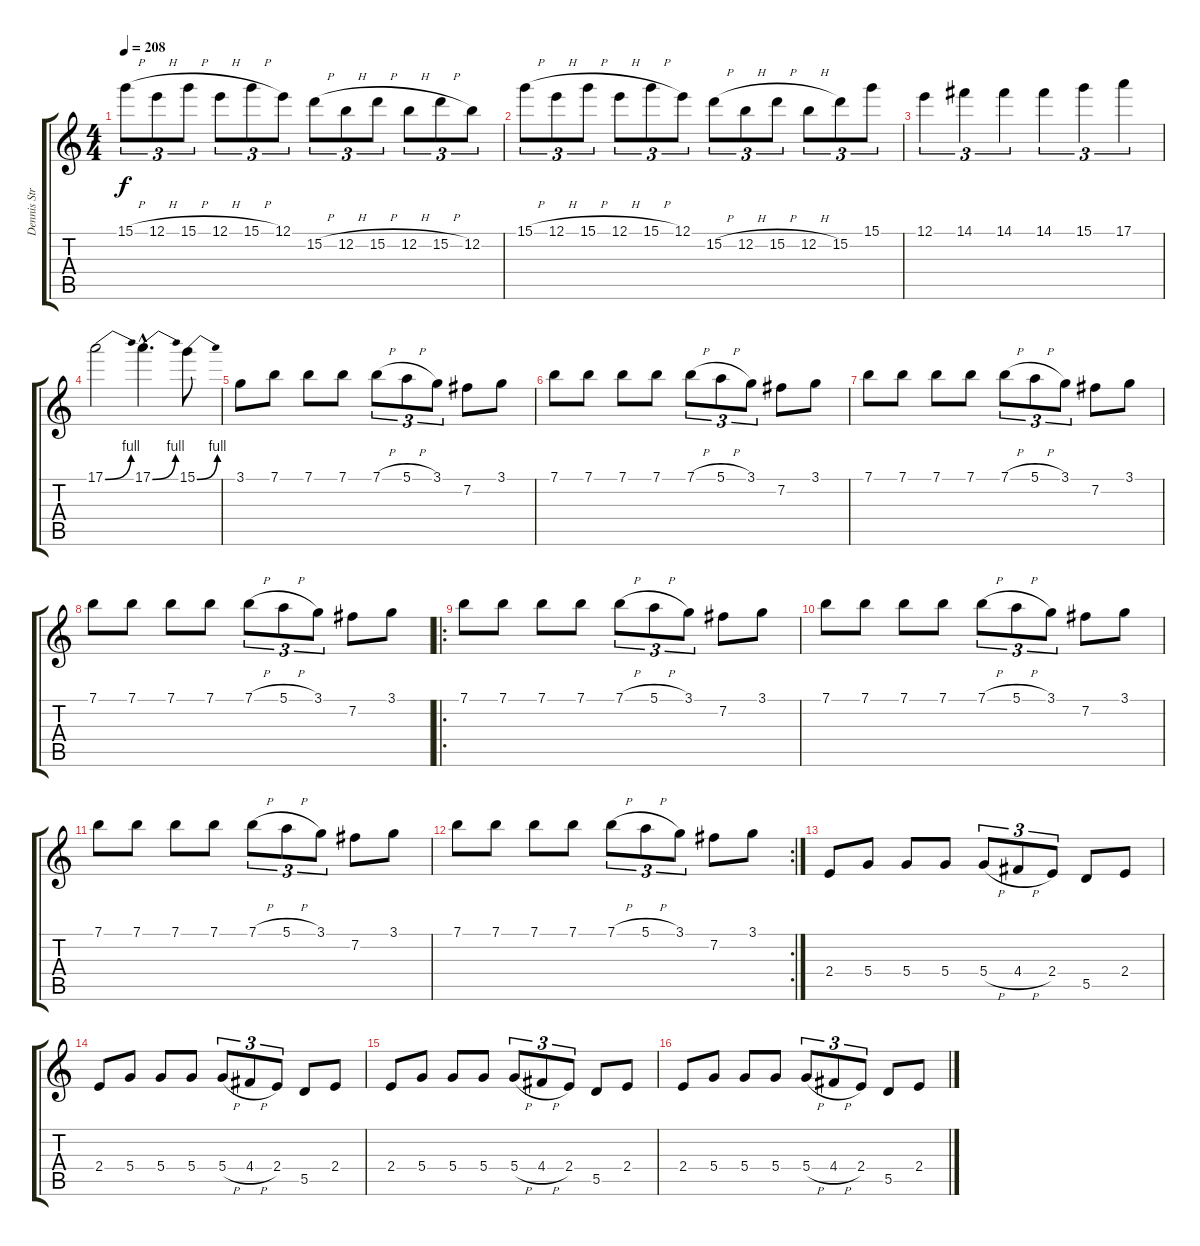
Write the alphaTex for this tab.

\track ("Dennis Stratton" "Dennis Str") {instrument distortionguitar}
\staff {score tabs}
\tuning (E4 B3 G3 D3 A2 E2) {hide}
\ts (4 4)
\tempo 208
\clef g2
\ks c
15.1{h}.8{tu (3 2) dy f} 12.1{h}.8{tu (3 2)} 15.1{h}.8{tu (3 2)} 12.1{h}.8{tu (3 2)} 15.1{h}.8{tu (3 2)} 12.1.8{tu (3 2)} 15.2{h}.8{tu (3 2)} 12.2{h}.8{tu (3 2)} 15.2{h}.8{tu (3 2)} 12.2{h}.8{tu (3 2)} 15.2{h}.8{tu (3 2)} 12.2.8{tu (3 2)} |
15.1{h}.8{tu (3 2)} 12.1{h}.8{tu (3 2)} 15.1{h}.8{tu (3 2)} 12.1{h}.8{tu (3 2)} 15.1{h}.8{tu (3 2)} 12.1.8{tu (3 2)} 15.2{h}.8{tu (3 2)} 12.2{h}.8{tu (3 2)} 15.2{h}.8{tu (3 2)} 12.2{h}.8{tu (3 2)} 15.2.8{tu (3 2)} 15.1.8{tu (3 2)} |
12.1.4{tu (3 2)} 14.1.4{tu (3 2)} 14.1.4{tu (3 2)} 14.1.4{tu (3 2)} 15.1.4{tu (3 2)} 17.1.4{tu (3 2)} |
17.1{be (bend 0 0 60 4)}.2 17.1{be (bend 0 0 60 4) hac}.4{d} 15.1{be (bend 0 0 60 4)}.8 |
3.1.8{volume 13} 7.1.8 7.1.8 7.1.8 7.1{h}.8{tu (3 2)} 5.1{h}.8{tu (3 2)} 3.1.8{tu (3 2)} 7.2.8 3.1.8 |
7.1.8 7.1.8 7.1.8 7.1.8 7.1{h}.8{tu (3 2)} 5.1{h}.8{tu (3 2)} 3.1.8{tu (3 2)} 7.2.8 3.1.8 |
7.1.8 7.1.8 7.1.8 7.1.8 7.1{h}.8{tu (3 2)} 5.1{h}.8{tu (3 2)} 3.1.8{tu (3 2)} 7.2.8 3.1.8 |
7.1.8 7.1.8 7.1.8 7.1.8 7.1{h}.8{tu (3 2)} 5.1{h}.8{tu (3 2)} 3.1.8{tu (3 2)} 7.2.8 3.1.8 |
\ro
7.1.8 7.1.8 7.1.8 7.1.8 7.1{h}.8{tu (3 2)} 5.1{h}.8{tu (3 2)} 3.1.8{tu (3 2)} 7.2.8 3.1.8 |
7.1.8 7.1.8 7.1.8 7.1.8 7.1{h}.8{tu (3 2)} 5.1{h}.8{tu (3 2)} 3.1.8{tu (3 2)} 7.2.8 3.1.8 |
7.1.8 7.1.8 7.1.8 7.1.8 7.1{h}.8{tu (3 2)} 5.1{h}.8{tu (3 2)} 3.1.8{tu (3 2)} 7.2.8 3.1.8 |
\rc 2
7.1.8 7.1.8 7.1.8 7.1.8 7.1{h}.8{tu (3 2)} 5.1{h}.8{tu (3 2)} 3.1.8{tu (3 2)} 7.2.8 3.1.8 |
2.4.8{txt "" volume 7} 5.4.8 5.4.8 5.4.8 5.4{h}.8{tu (3 2)} 4.4{h}.8{tu (3 2)} 2.4.8{tu (3 2)} 5.5.8 2.4.8 |
2.4.8 5.4.8 5.4.8 5.4.8 5.4{h}.8{tu (3 2)} 4.4{h}.8{tu (3 2)} 2.4.8{tu (3 2)} 5.5.8 2.4.8 |
2.4.8 5.4.8 5.4.8 5.4.8 5.4{h}.8{tu (3 2)} 4.4{h}.8{tu (3 2)} 2.4.8{tu (3 2)} 5.5.8 2.4.8 |
2.4.8 5.4.8 5.4.8 5.4.8 5.4{h}.8{tu (3 2)} 4.4{h}.8{tu (3 2)} 2.4.8{tu (3 2)} 5.5.8 2.4.8
